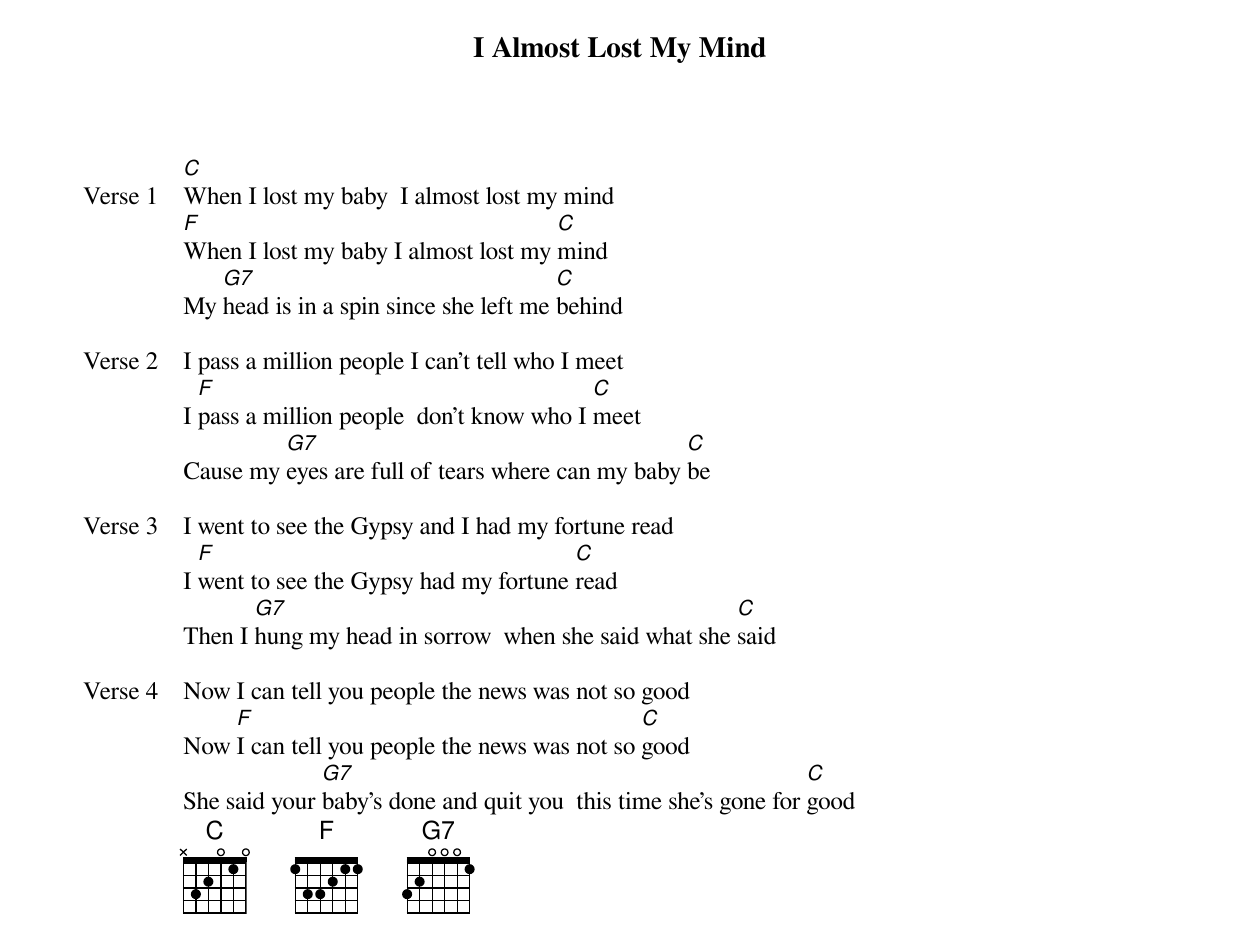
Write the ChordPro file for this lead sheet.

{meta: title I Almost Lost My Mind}
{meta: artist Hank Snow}
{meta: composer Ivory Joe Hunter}

{start_of_verse: Verse 1}
[C]When I lost my baby  I almost lost my mind
[F]When I lost my baby I almost lost my [C]mind
My [G7]head is in a spin since she left me [C]behind
{end_of_verse}

{start_of_verse: Verse 2}
I pass a million people I can't tell who I meet
I [F]pass a million people  don't know who I [C]meet
Cause my [G7]eyes are full of tears where can my baby [C]be
{end_of_verse}

{start_of_verse: Verse 3}
I went to see the Gypsy and I had my fortune read
I [F]went to see the Gypsy had my fortune [C]read
Then I [G7]hung my head in sorrow  when she said what she [C]said
{end_of_verse}

{start_of_verse: Verse 4}
Now I can tell you people the news was not so good
Now [F]I can tell you people the news was not so [C]good
She said your [G7]baby's done and quit you  this time she's gone for [C]good
{end_of_verse}
